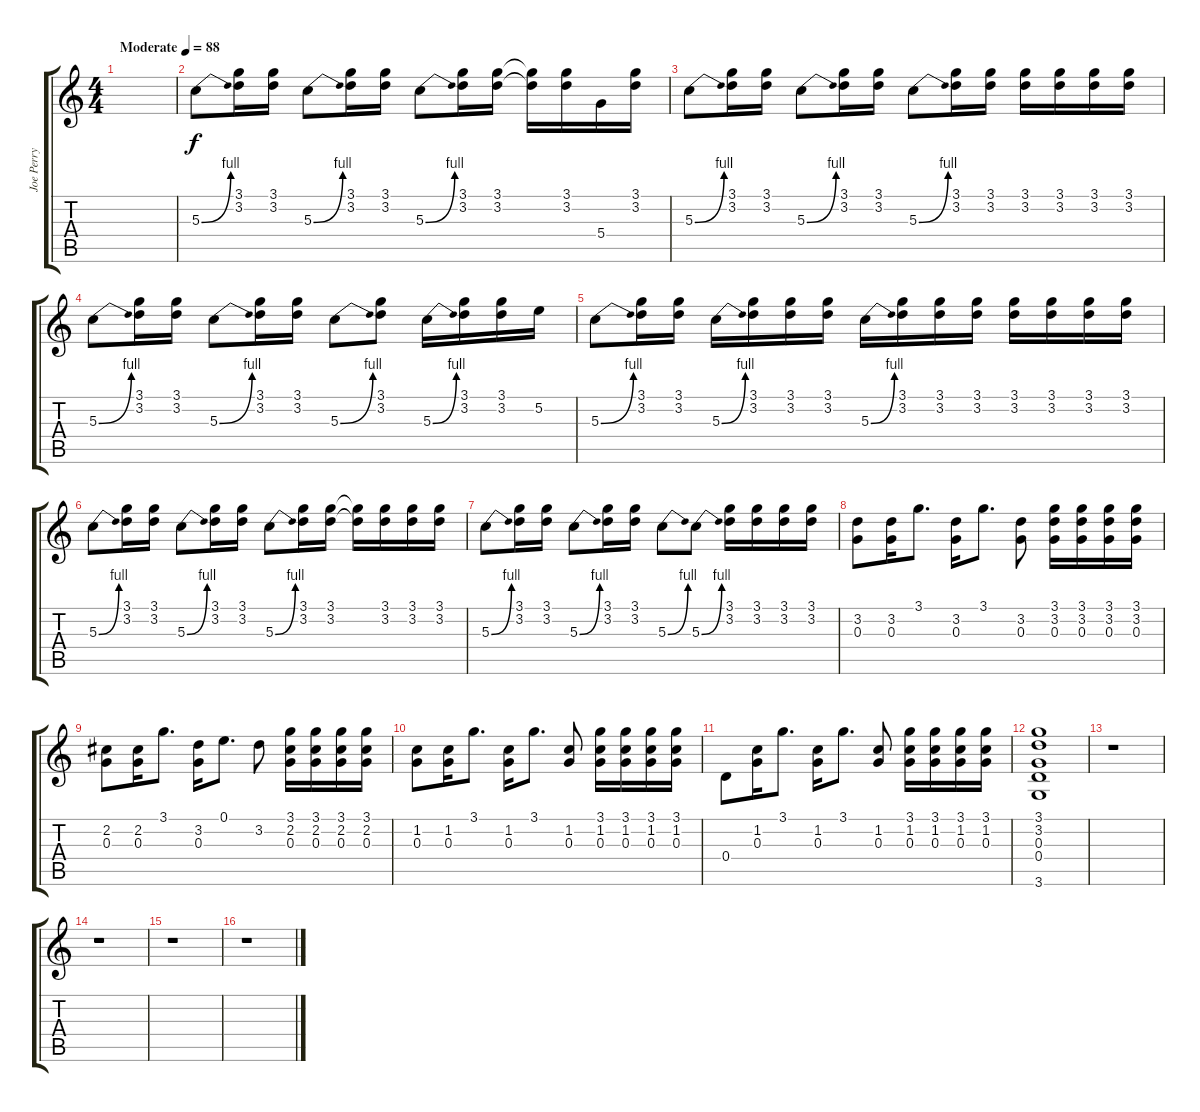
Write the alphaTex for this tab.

\track ("Joe Perry (Gtr. 1)" "Joe Perry ") {instrument distortionguitar}
\staff {score tabs}
\tuning (E4 B3 G3 D3 A2 E2) {hide}
\ts (4 4)
\tempo (88 "Moderate")
\clef g2
\ks c
|
5.3{be (bend 0 0 60 4)}.8 (3.1 3.2).16 (3.1 3.2).16 5.3{be (bend 0 0 60 4)}.8 (3.1 3.2).16 (3.1 3.2).16 5.3{be (bend 0 0 60 4)}.8 (3.1 3.2).16 (3.1 3.2).16 (3.1{t} 3.2{t}).16 (3.1 3.2).16 5.4.16 (3.1 3.2).16 |
5.3{be (bend 0 0 60 4)}.8 (3.1 3.2).16 (3.1 3.2).16 5.3{be (bend 0 0 60 4)}.8 (3.1 3.2).16 (3.1 3.2).16 5.3{be (bend 0 0 60 4)}.8 (3.1 3.2).16 (3.1 3.2).16 (3.1 3.2).16 (3.1 3.2).16 (3.1 3.2).16 (3.1 3.2).16 |
5.3{be (bend 0 0 60 4)}.8 (3.1 3.2).16 (3.1 3.2).16 5.3{be (bend 0 0 60 4)}.8 (3.1 3.2).16 (3.1 3.2).16 5.3{be (bend 0 0 60 4)}.8 (3.1 3.2).8 5.3{be (bend 0 0 60 4)}.16 (3.1 3.2).16 (3.1 3.2).16 5.2.16 |
5.3{be (bend 0 0 60 4)}.8 (3.1 3.2).16 (3.1 3.2).16 5.3{be (bend 0 0 60 4)}.16 (3.1 3.2).16 (3.1 3.2).16 (3.1 3.2).16 5.3{be (bend 0 0 60 4)}.16 (3.1 3.2).16 (3.1 3.2).16 (3.1 3.2).16 (3.1 3.2).16 (3.1 3.2).16 (3.1 3.2).16 (3.1 3.2).16 |
5.3{be (bend 0 0 60 4)}.8 (3.1 3.2).16 (3.1 3.2).16 5.3{be (bend 0 0 60 4)}.8 (3.1 3.2).16 (3.1 3.2).16 5.3{be (bend 0 0 60 4)}.8 (3.1 3.2).16 (3.1 3.2).16 (3.1{t} 3.2{t}).16 (3.1 3.2).16 (3.1 3.2).16 (3.1 3.2).16 |
5.3{be (bend 0 0 60 4)}.8 (3.1 3.2).16 (3.1 3.2).16 5.3{be (bend 0 0 60 4)}.8 (3.1 3.2).16 (3.1 3.2).16 5.3{be (bend 0 0 60 4)}.8 5.3{be (bend 0 0 60 4)}.8 (3.1 3.2).16 (3.1 3.2).16 (3.1 3.2).16 (3.1 3.2).16 |
(3.2 0.3).8 (3.2 0.3).16 3.1.8{d} (3.2 0.3).16 3.1.8{d} (3.2 0.3).8 (3.1 3.2 0.3).16 (3.1 3.2 0.3).16 (3.1 3.2 0.3).16 (3.1 3.2 0.3).16 |
(2.2 0.3).8 (2.2 0.3).16 3.1.8{d} (3.2 0.3).16 0.1.8{d} 3.2.8 (3.1 2.2 0.3).16 (3.1 2.2 0.3).16 (3.1 2.2 0.3).16 (3.1 2.2 0.3).16 |
(1.2 0.3).8 (1.2 0.3).16 3.1.8{d} (1.2 0.3).16 3.1.8{d} (1.2 0.3).8 (3.1 1.2 0.3).16 (3.1 1.2 0.3).16 (3.1 1.2 0.3).16 (3.1 1.2 0.3).16 |
0.4.8 (1.2 0.3).16 3.1.8{d} (1.2 0.3).16 3.1.8{d} (1.2 0.3).8 (3.1 1.2 0.3).16 (3.1 1.2 0.3).16 (3.1 1.2 0.3).16 (3.1 1.2 0.3).16 |
(3.1 3.2 0.3 0.4 3.6).1 |
r.1 |
r.1 |
r.1 |
r.1
